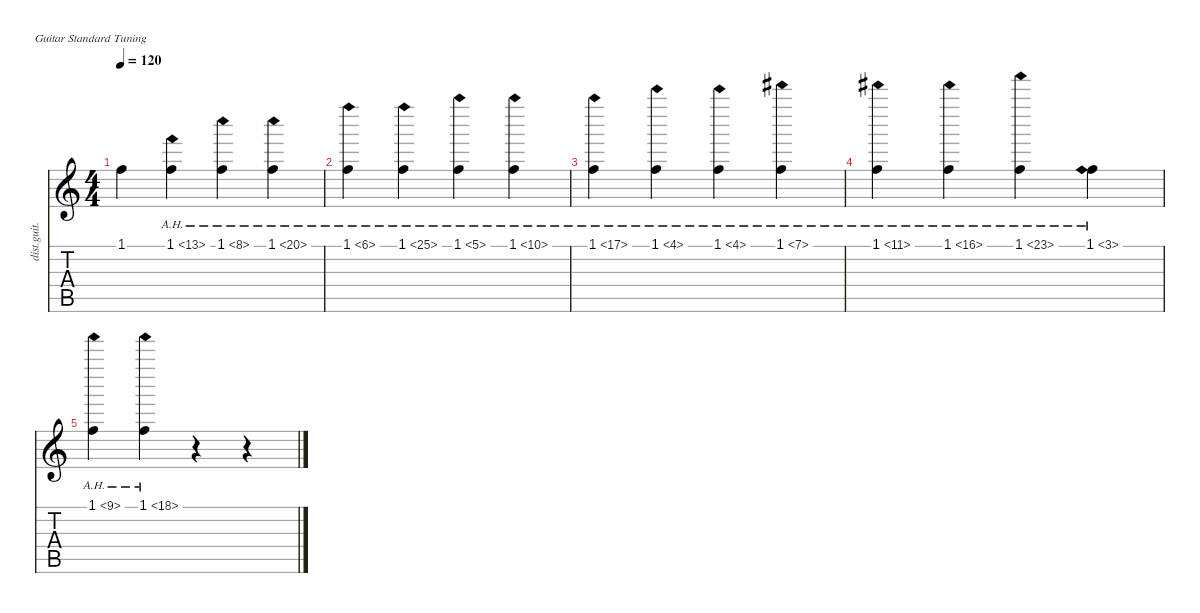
\defaultSystemsLayout 4
\hideDynamics
\bracketExtendMode nobrackets
\otherSystemsTrackNameOrientation horizontal
\track ("Distortion Guitar" "dist.guit.") {instrument distortionguitar}
\staff {score tabs}
\tuning (E4 B3 G3 D3 A2 E2)
\ts (4 4)
\tempo 120
\clef g2
\ks c
1.1.4{dy mf instrument distortionguitar beam Down} 1.1{ah 12}.4{beam Down} 1.1{ah 7}.4{beam Down} 1.1{ah 19}.4{beam Down} |
1.1{ah 5}.4{beam Down} 1.1{ah 24}.4{beam Down} 1.1{ah 4}.4{beam Down} 1.1{ah 9}.4{beam Down} |
1.1{ah 16}.4{beam Down} 1.1{ah 3}.4{beam Down} 1.1{ah 3}.4{beam Down} 1.1{ah 6}.4{beam Down} |
1.1{ah 10}.4{beam Down} 1.1{ah 15}.4{beam Down} 1.1{ah 22}.4{beam Down} 1.1{ah 2}.4{beam Down} |
1.1{ah 8}.4{beam Down} 1.1{ah 17}.4{beam Down} r.4{beam Down} r.4{beam Down}
